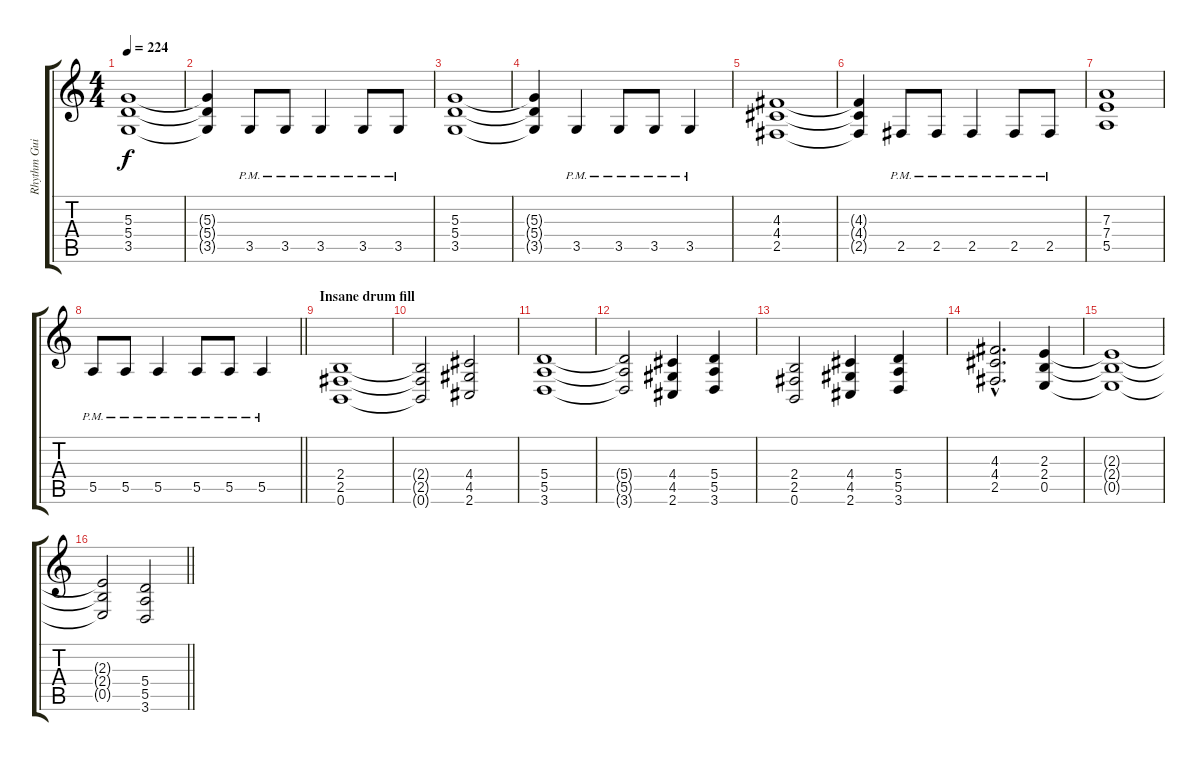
\track ("Rhythm Guitar I" "Rhythm Gui") {instrument distortionguitar}
\staff {score tabs}
\tuning (B3 Gb3 D3 A2 E2 B1) {hide}
\ts (4 4)
\tempo 224
\clef g2
\ks c
(5.3 5.4 3.5).1{dy f} |
(5.3{t} 5.4{t} 3.5{t}).4 3.5{pm}.8 3.5{pm}.8 3.5{pm}.4 3.5{pm}.8 3.5{pm}.8 |
(5.3 5.4 3.5).1 |
(5.3{t} 5.4{t} 3.5{t}).4 3.5{pm}.4 3.5{pm}.8 3.5{pm}.8 3.5{pm}.4 |
(4.3 4.4 2.5).1 |
(4.3{t} 4.4{t} 2.5{t}).4 2.5{pm}.8 2.5{pm}.8 2.5{pm}.4 2.5{pm}.8 2.5{pm}.8 |
(7.3 7.4 5.5).1 |
\barLineRight lightlight
5.5{pm}.8 5.5{pm}.8 5.5{pm}.4 5.5{pm}.8 5.5{pm}.8 5.5{pm}.4 |
\section ("" "Insane drum fill")
(2.4 2.5 0.6).1 |
(2.4{t} 2.5{t} 0.6{t}).2 (4.4 4.5 2.6).2 |
(5.4 5.5 3.6).1 |
(5.4{t} 5.5{t} 3.6{t}).2 (4.4 4.5 2.6).4 (5.4 5.5 3.6).4 |
(2.4 2.5 0.6).2 (4.4 4.5 2.6).4 (5.4 5.5 3.6).4 |
(4.3{hac} 4.4{hac} 2.5{hac}).2{d} (2.3 2.4 0.5).4 |
(2.3{t} 2.4{t} 0.5{t}).1 |
\barLineRight lightlight
(2.3{t} 2.4{t} 0.5{t}).2 (5.4 5.5 3.6).2
